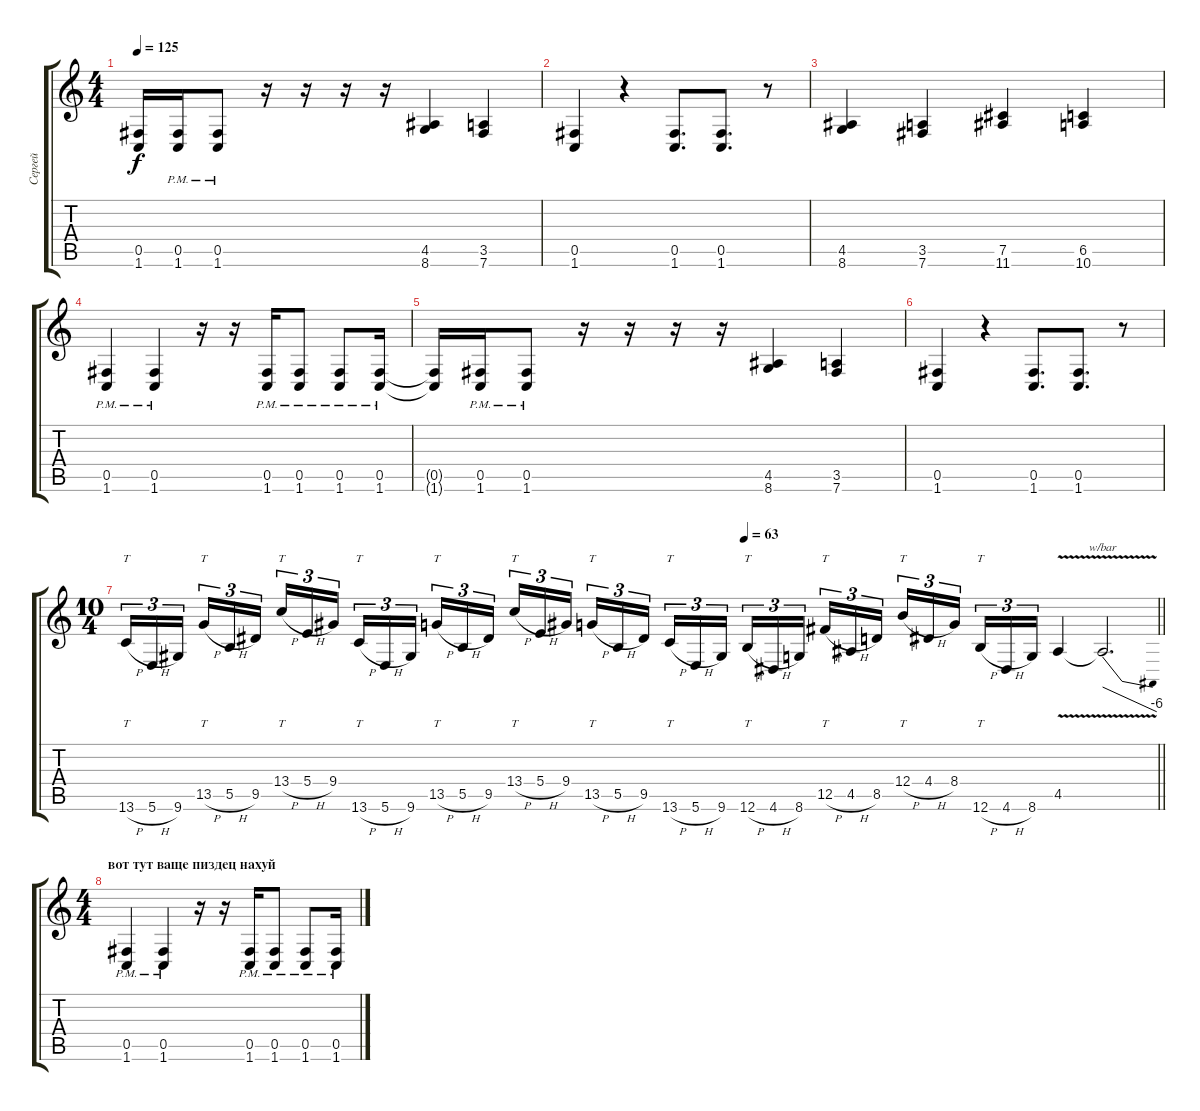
\track ("Сергей" "Сергей") {instrument distortionguitar}
\staff {score tabs}
\tuning (Db4 Ab3 E3 B2 Gb2 B1) {hide}
\ts (4 4)
\tempo 125
\clef g2
\ks c
(0.5{t} 1.6{t}).16{dy f} (0.5{pm} 1.6{pm}).16 (0.5{pm} 1.6{pm}).8 r.16 r.16 r.16 r.16 (4.5 8.6).4 (3.5 7.6).4 |
(0.5 1.6).4 r.4 (0.5 1.6).8{d} (0.5 1.6).8{d} r.8 |
(4.5 8.6).4 (3.5 7.6).4 (7.5 11.6).4 (6.5 10.6).4 |
(0.5{pm} 1.6{pm}).4 (0.5{pm} 1.6{pm}).4 r.16 r.16 (0.5{pm} 1.6{pm}).16 (0.5{pm} 1.6{pm}).8 (0.5{pm} 1.6{pm}).8 (0.5{pm} 1.6{pm}).16 |
(0.5{t} 1.6{t}).16 (0.5{pm} 1.6{pm}).16 (0.5{pm} 1.6{pm}).8 r.16 r.16 r.16 r.16 (4.5 8.6).4 (3.5 7.6).4 |
(0.5 1.6).4 r.4 (0.5 1.6).8{d} (0.5 1.6).8{d} r.8 |
\ts (10 4)
\tempo (63 0.6)
\barLineRight lightlight
13.6{h}.16{tt tu (3 2)} 5.6{h}.16{tu (3 2)} 9.6.16{tu (3 2) beam splitsecondary} 13.5{h}.16{tt tu (3 2)} 5.5{h}.16{tu (3 2)} 9.5.16{tu (3 2)} 13.4{h}.16{tt tu (3 2)} 5.4{h}.16{tu (3 2)} 9.4.16{tu (3 2) beam splitsecondary} 13.6{h}.16{tt tu (3 2)} 5.6{h}.16{tu (3 2)} 9.6.16{tu (3 2)} 13.5{h}.16{tt tu (3 2)} 5.5{h}.16{tu (3 2)} 9.5.16{tu (3 2) beam splitsecondary} 13.4{h}.16{tt tu (3 2)} 5.4{h}.16{tu (3 2)} 9.4.16{tu (3 2)} 13.5{h}.16{tt tu (3 2)} 5.5{h}.16{tu (3 2)} 9.5.16{tu (3 2) beam splitsecondary} 13.6{h}.16{tt tu (3 2)} 5.6{h}.16{tu (3 2)} 9.6.16{tu (3 2)} 12.6{h}.16{tt tu (3 2)} 4.6{h}.16{tu (3 2)} 8.6.16{tu (3 2) beam splitsecondary} 12.5{h}.16{tt tu (3 2)} 4.5{h}.16{tu (3 2)} 8.5.16{tu (3 2)} 12.4{h}.16{tt tu (3 2)} 4.4{h}.16{tu (3 2)} 8.4.16{tu (3 2) beam splitsecondary} 12.6{h}.16{tt tu (3 2)} 4.6{h}.16{tu (3 2)} 8.6.16{tu (3 2)} 4.5{v}.4 4.5{t}.2{d tbe (dive default 0 0 60 -24)} |
\ts (4 4)
\section ("" "вот тут ваще пиздец нахуй")
(0.5{pm} 1.6{pm}).4 (0.5{pm} 1.6{pm}).4 r.16 r.16 (0.5{pm} 1.6{pm}).16 (0.5{pm} 1.6{pm}).8 (0.5{pm} 1.6{pm}).8 (0.5{pm} 1.6{pm}).16
